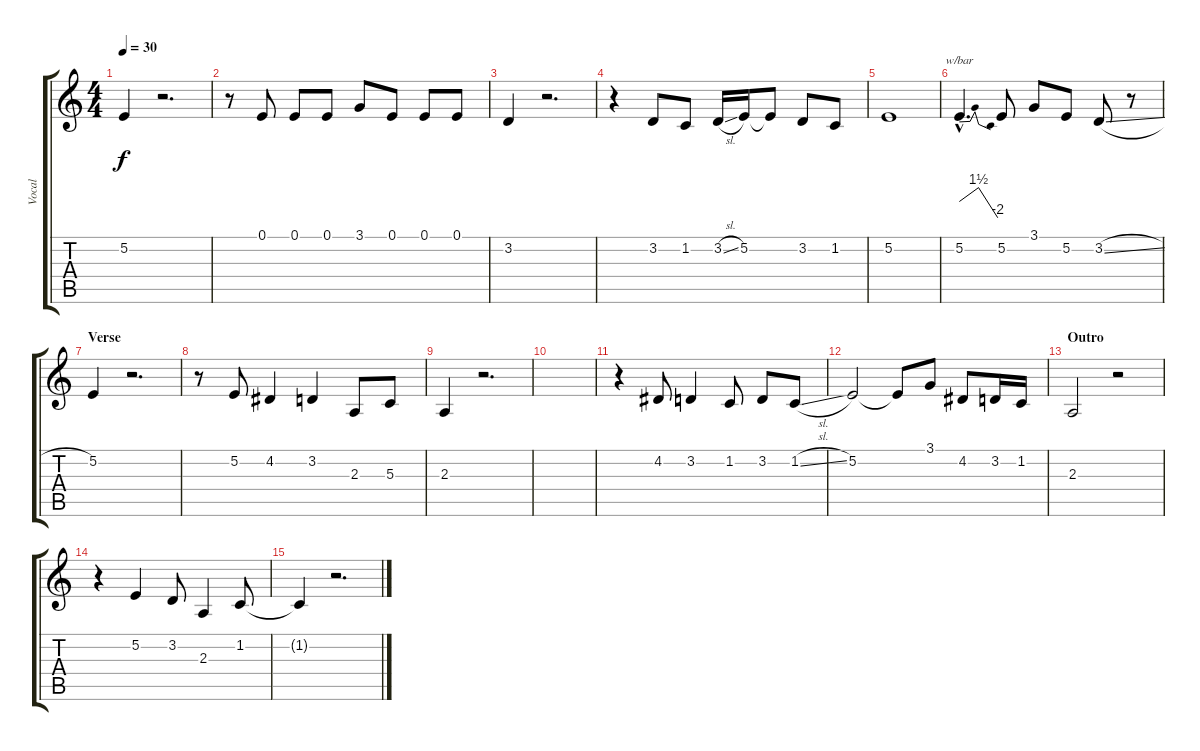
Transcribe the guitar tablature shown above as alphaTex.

\track ("Vocal" "Vocal") {instrument trumpet}
\staff {score tabs}
\tuning (E4 B3 G3 D3 A2 E2) {hide}
\ts (4 4)
\tempo 30
\clef g2
\ks c
5.2{t}.4{dy f} r.2{d} |
r.8 0.1.8 0.1.8 0.1.8 3.1.8 0.1.8 0.1.8 0.1.8 |
3.2.4 r.2{d} |
r.4 3.2.8 1.2.8 3.2{sl}.16 5.2.16 5.2{t}.8 3.2.8 1.2.8 |
5.2.1 |
5.2{hac}.4{d tbe (dip default 0 0 15 6 60 -8)} 5.2.8 3.1.8 5.2.8 3.2{sl}.8 r.8 |
\section ("" "Verse")
5.2.4 r.2{d} |
r.8 5.2.8 4.2.4 3.2.4 2.3.8 5.3.8 |
2.3.4 r.2{d} |
|
r.4 4.2.8 3.2.4 1.2.8 3.2.8 1.2{sl}.8 |
5.2.2 5.2{t}.8 3.1.8 4.2.8 3.2.16 1.2.16 |
\section ("" "Outro")
2.3.2 r.2 |
r.4 5.2.4 3.2.8 2.3.4 1.2.8 |
1.2{t}.4 r.2{d}
